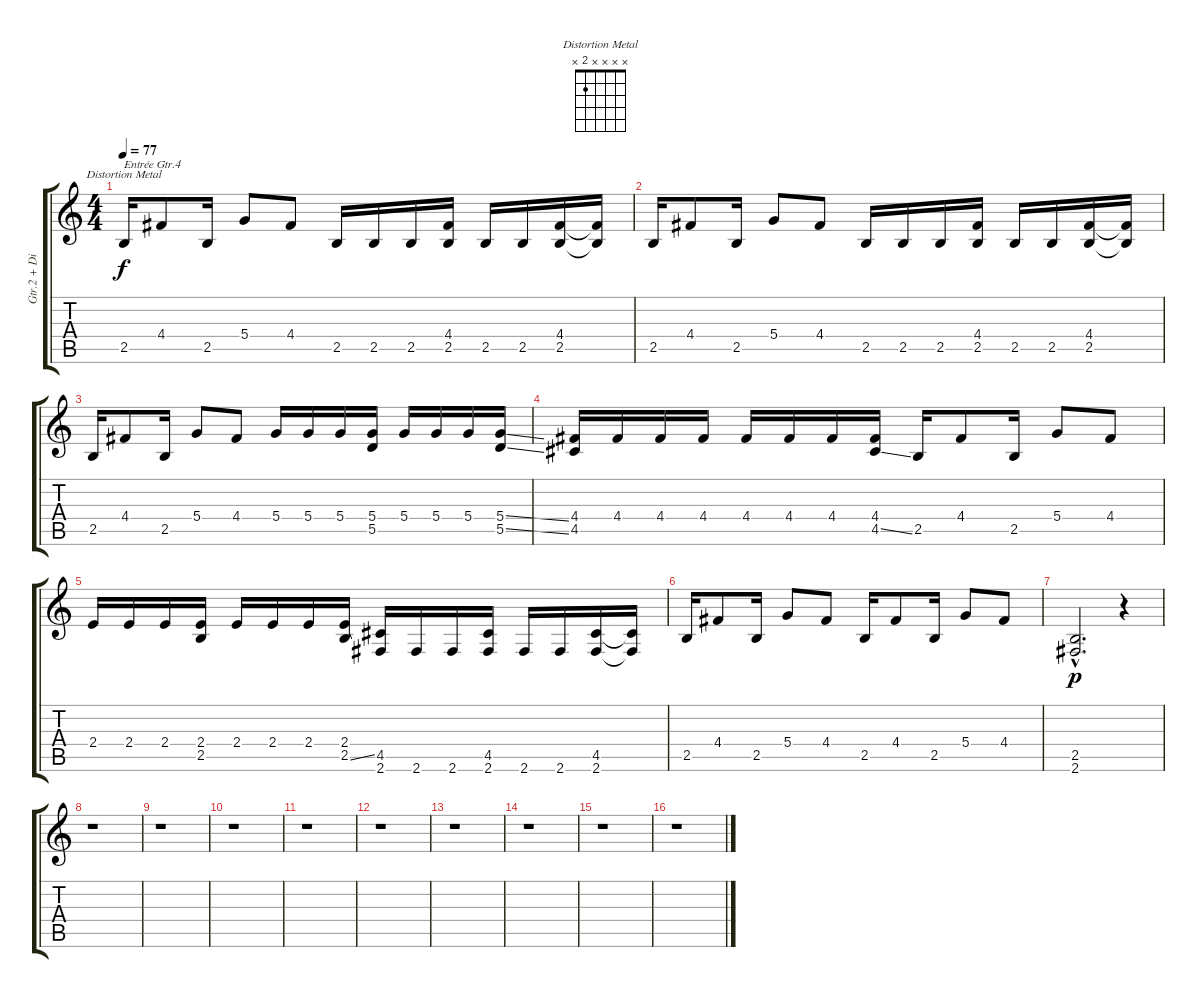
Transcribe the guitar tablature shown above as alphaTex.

\track ("Gtr.2 + Distortion" "Gtr.2 + Di") {instrument distortionguitar}
\staff {score tabs}
\tuning (E4 B3 G3 D3 A2 E2) {hide}
\chord ("Distortion Metal" x x x x 2 x)
\ts (4 4)
\tempo 77
\clef g2
\ks c
2.5.16{ch "Distortion Metal" txt "Entrée Gtr.4" dy f} 4.4.8 2.5.16 5.4.8 4.4.8 2.5.16 2.5.16 2.5.16 (4.4 2.5).16 2.5.16 2.5.16 (4.4 2.5).16 (4.4{t} 2.5{t}).16 |
2.5.16 4.4.8 2.5.16 5.4.8 4.4.8 2.5.16 2.5.16 2.5.16 (4.4 2.5).16 2.5.16 2.5.16 (4.4 2.5).16 (4.4{t} 2.5{t}).16 |
2.5.16 4.4.8 2.5.16 5.4.8 4.4.8 5.4.16 5.4.16 5.4.16 (5.4 5.5).16 5.4.16 5.4.16 5.4.16 (5.4{ss} 5.5{ss}).16 |
(4.4 4.5).16 4.4.16 4.4.16 4.4.16 4.4.16 4.4.16 4.4.16 (4.4 4.5{ss}).16 2.5.16 4.4.8 2.5.16 5.4.8 4.4.8 |
2.4.16 2.4.16 2.4.16 (2.4 2.5).16 2.4.16 2.4.16 2.4.16 (2.4 2.5{ss}).16 (4.5 2.6).16 2.6.16 2.6.16 (4.5 2.6).16 2.6.16 2.6.16 (4.5 2.6).16 (4.5{t} 2.6{t}).16 |
2.5.16 4.4.8 2.5.16 5.4.8 4.4.8 2.5.16 4.4.8 2.5.16 5.4.8 4.4.8 |
(2.5{hac} 2.6{hac}).2{d dy p} r.4 |
r.1 |
r.1 |
r.1 |
r.1 |
r.1 |
r.1 |
r.1 |
r.1 |
r.1
